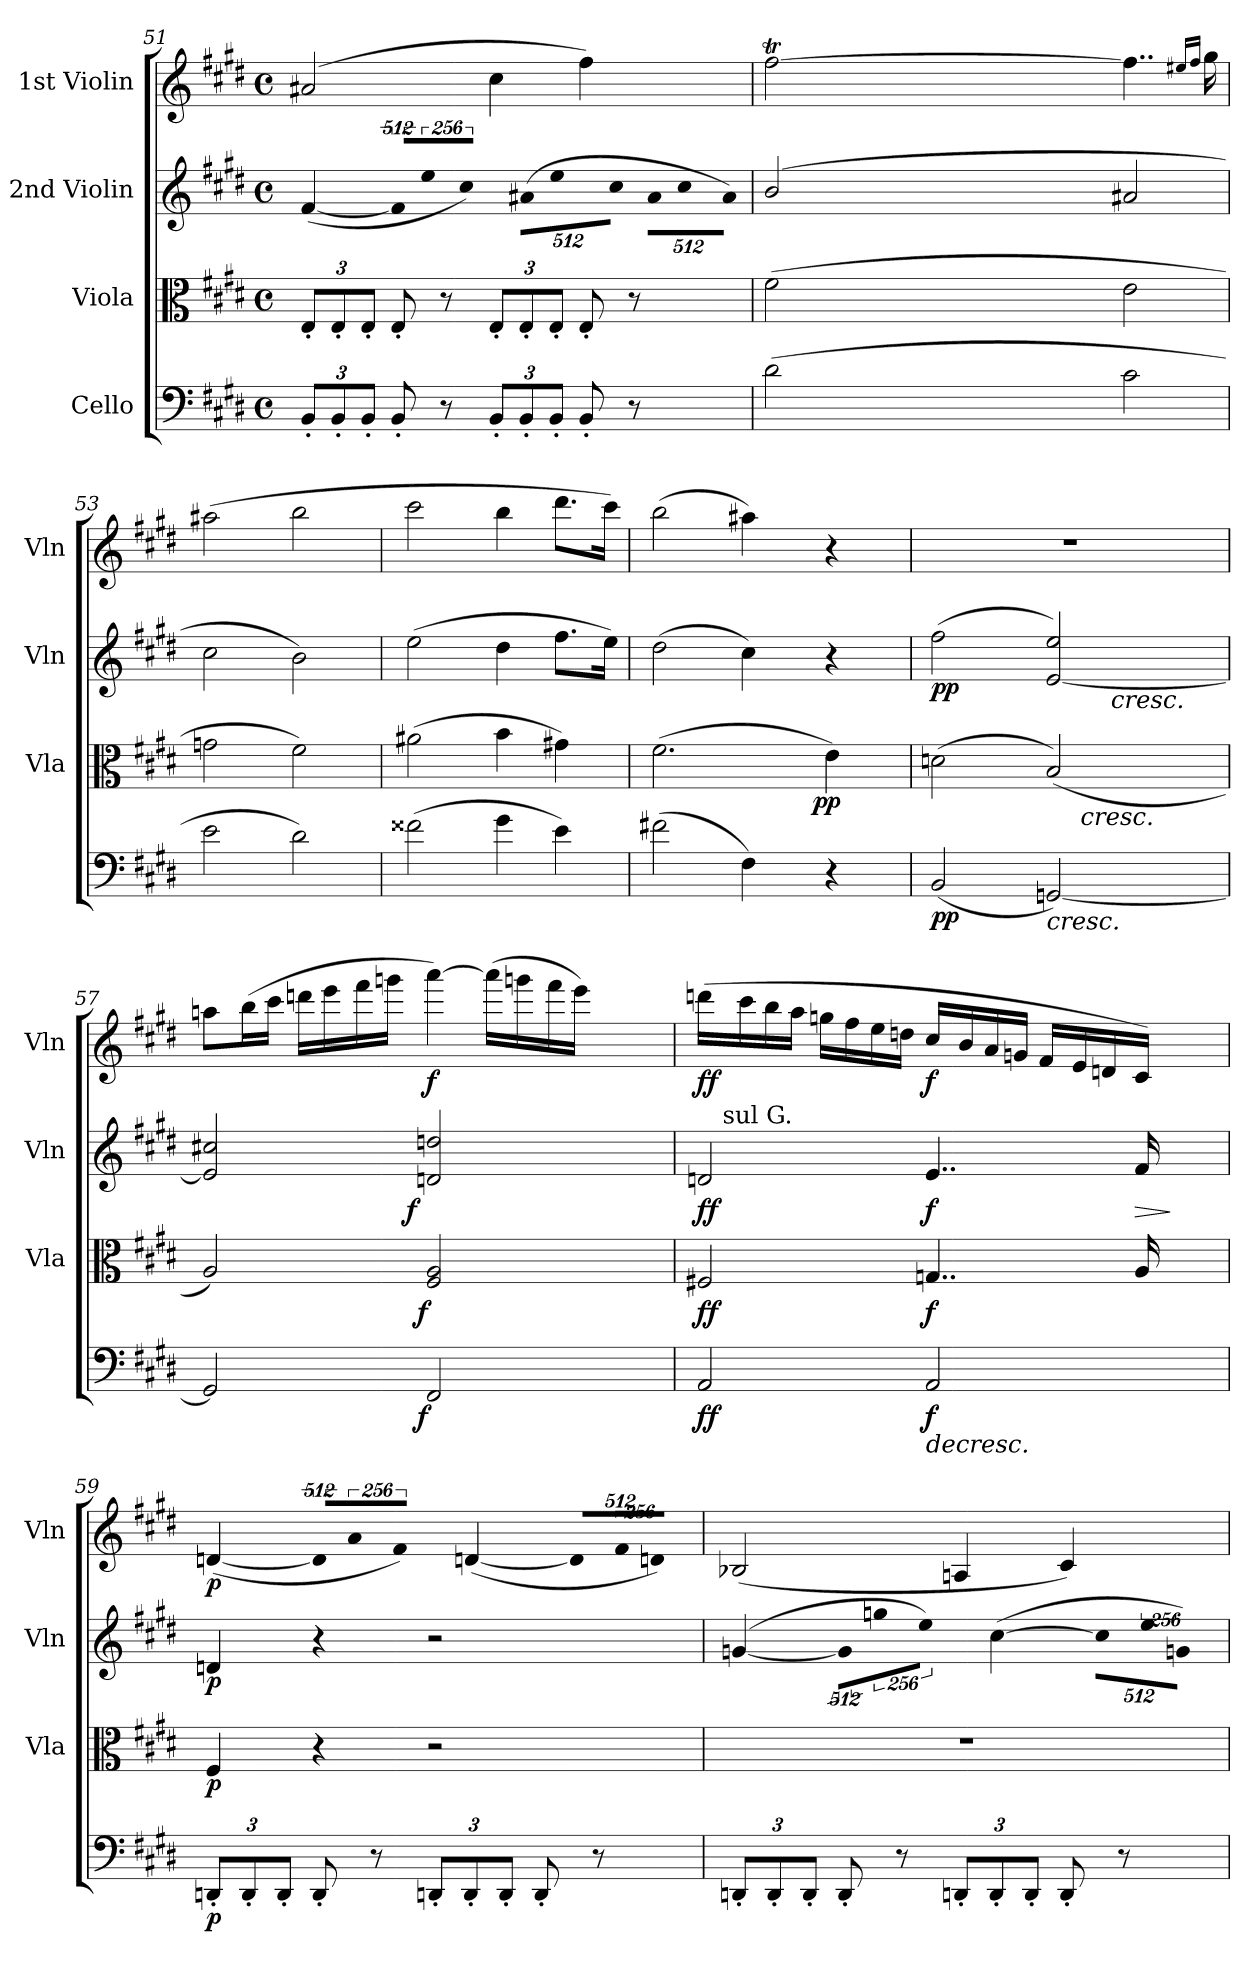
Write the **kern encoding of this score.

**kern	**dynam	**kern	**dynam	**kern	**dynam	**kern	**dynam
*part4	*part4	*part3	*part3	*part2	*part2	*part1	*part1
*staff4	*staff4	*staff3	*staff3	*staff2	*staff2	*staff1	*staff1
*I"Cello	*	*I"Viola	*	*I"2nd Violin	*	*I"1st Violin	*
*	*	*I'Vla	*	*I'Vln	*	*I'Vln	*
!!LO:LB:g=z
*clefF4	*	*clefC3	*	*clefG2	*	*clefG2	*
*k[f#c#g#d#]	*	*k[f#c#g#d#]	*	*k[f#c#g#d#]	*	*k[f#c#g#d#]	*
*E:	*	*E:	*	*E:	*	*E:	*
*M4/4	*	*M4/4	*	*M4/4	*	*M4/4	*
*met(c)	*	*met(c)	*	*met(c)	*	*met(c)	*
=51	=51	=51	=51	=51	=51	=51	=51
12BB'</L	.	12E'</L	.	([4f#/	.	(2a#X/	.
12BB'</	.	12E'</	.	.	.	.	.
12BB'</J	.	12E'</J	.	.	.	.	.
!	!	!	!	!LO:N:vis=8	!	!	!
8BB'</	.	8E'</	.	4096%341f#/L]	.	.	.
!	!	!	!	!LO:N:vis=8	!	!	!
.	.	.	.	2048%171ee/	.	.	.
8r	.	8r	.	.	.	.	.
!	!	!	!	!LO:N:vis=8	!	!	!
.	.	.	.	4096%341cc#/J)	.	.	.
!	!	!	!	!LO:N:vis=8	!	!	!
12BB'</L	.	12E'</L	.	(>4096%341a#X\L	.	4cc#\	.
!	!	!	!	!LO:N:vis=8	!	!	!
.	.	.	.	2048%171ee\	.	.	.
12BB'</	.	12E'</	.	.	.	.	.
12BB'</J	.	12E'</J	.	.	.	.	.
!	!	!	!	!LO:N:vis=8	!	!	!
.	.	.	.	4096%341cc#\J	.	.	.
!	!	!	!	!LO:N:vis=8	!	!	!
8BB'</	.	8E'</	.	4096%341a#\L	.	4ff#\)	.
!	!	!	!	!LO:N:vis=8	!	!	!
.	.	.	.	2048%171cc#\	.	.	.
8r	.	8r	.	.	.	.	.
!	!	!	!	!LO:N:vis=8	!	!	!
.	.	.	.	4096%341a#\J)	.	.	.
=52	=52	=52	=52	=52	=52	=52	=52
*	*	*	*	*	*	*^	*
(2d#\	.	(2f#\	.	(2b/	.	[2ff#T\	64...ff#\LLLLyy	.
.	.	.	.	.	.	.	64...gg#\yy	.
.	.	.	.	.	.	.	64...ff#\yy	.
.	.	.	.	.	.	.	64...gg#\yy	.
.	.	.	.	.	.	.	64...ff#\yy	.
.	.	.	.	.	.	.	64...gg#\yy	.
.	.	.	.	.	.	.	64...ff#\yy	.
.	.	.	.	.	.	.	64...gg#\yy	.
.	.	.	.	.	.	.	64...ff#\yy	.
.	.	.	.	.	.	.	64...gg#\yy	.
.	.	.	.	.	.	.	64...ff#\yy	.
.	.	.	.	.	.	.	64...gg#\yy	.
.	.	.	.	.	.	.	64...ff#\yy	.
.	.	.	.	.	.	.	64...gg#\yy	.
.	.	.	.	.	.	.	64...ff#\yy	.
.	.	.	.	.	.	.	64...gg#\yy	.
.	.	.	.	.	.	.	64...ff#\JJJJyy	.
.	.	.	.	.	.	.	512ryy	.
2c#\	.	2e\	.	2a#X/	.	4..ff#\]	2ryy	.
.	.	.	.	.	.	16qee#X/LL	.	.
.	.	.	.	.	.	16qff#/JJ	.	.
.	.	.	.	.	.	16gg#\	.	.
*	*	*	*	*	*	*v	*v	*
=53	=53	=53	=53	=53	=53	=53	=53
2e\	.	2gn\	.	2cc#\	.	(2aa#X\	.
2d#\)	.	2f#\)	.	2b\)	.	2bb\	.
=54	=54	=54	=54	=54	=54	=54	=54
(2f##X\	.	(2a#X\	.	(2ee\	.	2ccc#\	.
4g#\	.	4b\	.	4dd#\	.	4bb\	.
4e\)	.	4g#X\)	.	8.ff#\L	.	8.ddd#\L	.
.	.	.	.	16ee\Jk)	.	16ccc#\Jk)	.
=55	=55	=55	=55	=55	=55	=55	=55
*	*	*^	*	*	*	*	*
(2f#X\	.	(2.f#\	3%2ryy	.	(2dd#\	.	(2bb\	.
4F#\)	.	.	.	.	4cc#\)	.	4aa#X\)	.
.	.	.	24.ryy	.	.	.	.	.
!	!	!	!	!LO:DY:b	!	!	!	!
.	.	.	6ryy	pp	.	.	.	.
4r	.	4e\)	.	.	4r	.	4r	.
.	.	.	12ryy	.	.	.	.	.
.	.	.	48ryy	.	.	.	.	.
=56	=56	=56	=56	=56	=56	=56	=56	=56
!	!LO:DY:b	!	!	!	!	!LO:DY:b	!	!
*	*	*	*	*	*^	*	*	*
(2BB/	pp	(2dn\	3ryy	.	(2ff#\	2ryy	pp	1r	.
.	.	.	6ryy	.	.	.	.	.	.
!LO:TX:b:i:t=cresc.	!	!	!	!	!	!	!	!	!
[2GGn/)	.	(2B/)	24..ryy	.	[2e/ 2ee/)	16ryy	.	.	.
.	.	.	.	.	.	32ryy	.	.	.
!	!	!	!LO:TX:b:i:t=cresc.	!	!	!	!	!	!
.	.	.	3ryy	.	.	.	.	.	.
.	.	.	.	.	.	64ryy	.	.	.
.	.	.	.	.	.	256ryy	.	.	.
.	.	.	.	.	.	1024.ryy	.	.	.
!	!	!	!	!	!	!LO:TX:b:i:t=cresc.	!	!	!
.	.	.	.	.	.	4ryy	.	.	.
.	.	.	.	.	.	8ryy	.	.	.
.	.	.	12ryy	.	.	.	.	.	.
.	.	.	96ryy	.	.	.	.	.	.
.	.	.	.	.	.	128ryy	.	.	.
.	.	.	.	.	.	512ryy	.	.	.
.	.	.	.	.	.	2048ryy	.	.	.
=57	=57	=57	=57	=57	=57	=57	=57	=57	=57
*^	*	*	*	*	*	*	*	*	*
2GG/]	3ryy	.	2A/)	3ryy	.	2e/] 2cc#X/	4ryy	.	8aan\L	.
.	.	.	.	.	.	.	.	.	(16bb\L	.
.	.	.	.	.	.	.	.	.	16ccc#\JJ	.
.	.	.	.	.	.	.	8ryy	.	16dddn\LL	.
.	.	.	.	.	.	.	.	.	16eee\	.
.	12...ryy	.	.	12...ryy	.	.	.	.	.	.
.	.	.	.	.	.	.	16ryy	.	16fff#\	.
.	.	.	.	.	.	.	32ryy	.	16gggn\JJ	.
.	.	.	.	.	.	.	512...ryy	.	.	.
!	!	!	!	!	!	!	!	!LO:DY:b	!	!
.	.	.	.	.	.	.	2ryy	f	.	.
!	!	!LO:DY:b	!	!	!LO:DY:b	!	!	!	!	!
.	3ryy	f	.	3ryy	f	.	.	.	.	.
!	!	!	!	!	!	!	!	!	!	!LO:DY:b
2FF#/	.	.	2F#/ 2A/	.	.	2dn/ 2ddn/	.	.	[4aaa\)	f
.	.	.	.	.	.	.	.	.	(16aaa\LL]	.
.	.	.	.	.	.	.	.	.	16gggn\	.
.	6ryy	.	.	6ryy	.	.	.	.	.	.
.	.	.	.	.	.	.	.	.	16fff#\	.
.	.	.	.	.	.	.	.	.	16eee\JJ)	.
.	.	.	.	.	.	.	64ryy	.	.	.
.	.	.	.	.	.	.	128ryy	.	.	.
.	96ryy	.	.	96ryy	.	.	.	.	.	.
.	.	.	.	.	.	.	256ryy	.	.	.
.	.	.	.	.	.	.	4096ryy	.	.	.
=58	=58	=58	=58	=58	=58	=58	=58	=58	=58	=58
!	!	!LO:DY:b	!	!	!LO:DY:b	!	!	!LO:DY:b	!	!LO:DY:b
*v	*v	*	*	*	*	*	*	*	*	*
*	*	*v	*v	*	*	*	*	*	*
2AA/	ff	2F#X/	ff	2dn/	64ryy	ff	(16dddn\LL	ff
.	.	.	.	.	128ryy	.	.	.
.	.	.	.	.	256ryy	.	.	.
.	.	.	.	.	1024..ryy	.	.	.
!	!	!	!	!	!LO:TX:a:t=sul G.	!	!	!
.	.	.	.	.	2ryy	.	.	.
.	.	.	.	.	.	.	16ccc#\	.
.	.	.	.	.	.	.	16bb\	.
.	.	.	.	.	.	.	16aa\JJ	.
.	.	.	.	.	.	.	16ggn\LL	.
.	.	.	.	.	.	.	16ff#\	.
.	.	.	.	.	.	.	16ee\	.
.	.	.	.	.	.	.	16ddn\JJ	.
!	!LO:HP:b	!	!	!	!	!	!	!
!	!LO:HP:n=1:b	!	!	!	!	!	!	!
!	!LO:DY:n=1:b	!	!LO:DY:b	!	!	!LO:DY:b	!	!LO:DY:b
2AA/	> > f	4..Gn/	f	4..e/	.	f	16cc#/LL	f
.	.	.	.	.	4ryy	.	.	.
.	.	.	.	.	.	.	16b/	.
.	.	.	.	.	.	.	16a/	.
.	.	.	.	.	.	.	16gn/JJ	.
.	.	.	.	.	.	.	16f#/LL	.
.	.	.	.	.	8ryy	.	.	.
.	.	.	.	.	.	.	16e/	.
.	.	.	.	.	.	.	16dn/	.
.	.	.	.	.	16ryy	.	.	.
!	!	!	!	!	!	!LO:HP:b	!	!
!	!	!	!	!	!	!LO:HP:n=1:b	!	!
.	.	16A/	.	16f#/	.	> >	16c#/JJ)	.
.	.	.	.	.	32ryy	.	.	.
.	.	.	.	.	512ryy	.	.	.
.	.	.	.	.	4096ryy	.	.	.
.	.	.	.	.	.	]	.	.
!!LO:LB:g=z
=59	=59	=59	=59	=59	=59	=59	=59	=59
!	!LO:DY:b	!	!LO:DY:b	!	!	!LO:DY:b	!	!LO:DY:b
*	*	*	*	*v	*v	*	*	*
12DDn'</L	p	4F#/	p	4dn/	p	([4dn/	p
12DD'</	]	.	.	.	.	.	.
12DD'</J	]	.	.	.	.	.	.
!	!	!	!	!	!	!LO:N:vis=8	!
8DD'</	.	4r	.	4r	]	4096%341d/L]	.
!	!	!	!	!	!	!LO:N:vis=8	!
.	.	.	.	.	.	2048%171a/	.
8r	.	.	.	.	.	.	.
!	!	!	!	!	!	!LO:N:vis=8	!
.	.	.	.	.	.	4096%341f#/J)	.
12DDn'</L	.	2r	.	2r	.	([4dn/	.
12DD'</	.	.	.	.	.	.	.
12DD'</J	.	.	.	.	.	.	.
!	!	!	!	!	!	!LO:N:vis=8	!
8DD'</	.	.	.	.	.	4096%341d/L]	.
!	!	!	!	!	!	!LO:N:vis=8	!
.	.	.	.	.	.	2048%171f#/	.
8r	.	.	.	.	.	.	.
!	!	!	!	!	!	!LO:N:vis=8	!
.	.	.	.	.	.	4096%341dn/J)	.
=60	=60	=60	=60	=60	=60	=60	=60
12DDn'</L	.	1r	.	(<[4gn/	.	(2B-X/	.
12DD'</	.	.	.	.	.	.	.
12DD'</J	.	.	.	.	.	.	.
!	!	!	!	!LO:N:vis=8	!	!	!
8DD'</	.	.	.	4096%341g\L]	.	.	.
!	!	!	!	!LO:N:vis=8	!	!	!
.	.	.	.	2048%171ggn\	.	.	.
8r	.	.	.	.	.	.	.
!	!	!	!	!LO:N:vis=8	!	!	!
.	.	.	.	4096%341ee\J)	.	.	.
12DDn'</L	.	.	.	([4cc#\	.	4An/	.
12DD'</	.	.	.	.	.	.	.
12DD'</J	.	.	.	.	.	.	.
!	!	!	!	!LO:N:vis=8	!	!	!
8DD'</	.	.	.	4096%341cc#\L]	.	4c#/)	.
!	!	!	!	!LO:N:vis=8	!	!	!
.	.	.	.	2048%171ee\	.	.	.
8r	.	.	.	.	.	.	.
!	!	!	!	!LO:N:vis=8	!	!	!
.	.	.	.	4096%341gn\J)	.	.	.
=	=	=	=	=	=	=	=
*-	*-	*-	*-	*-	*-	*-	*-
